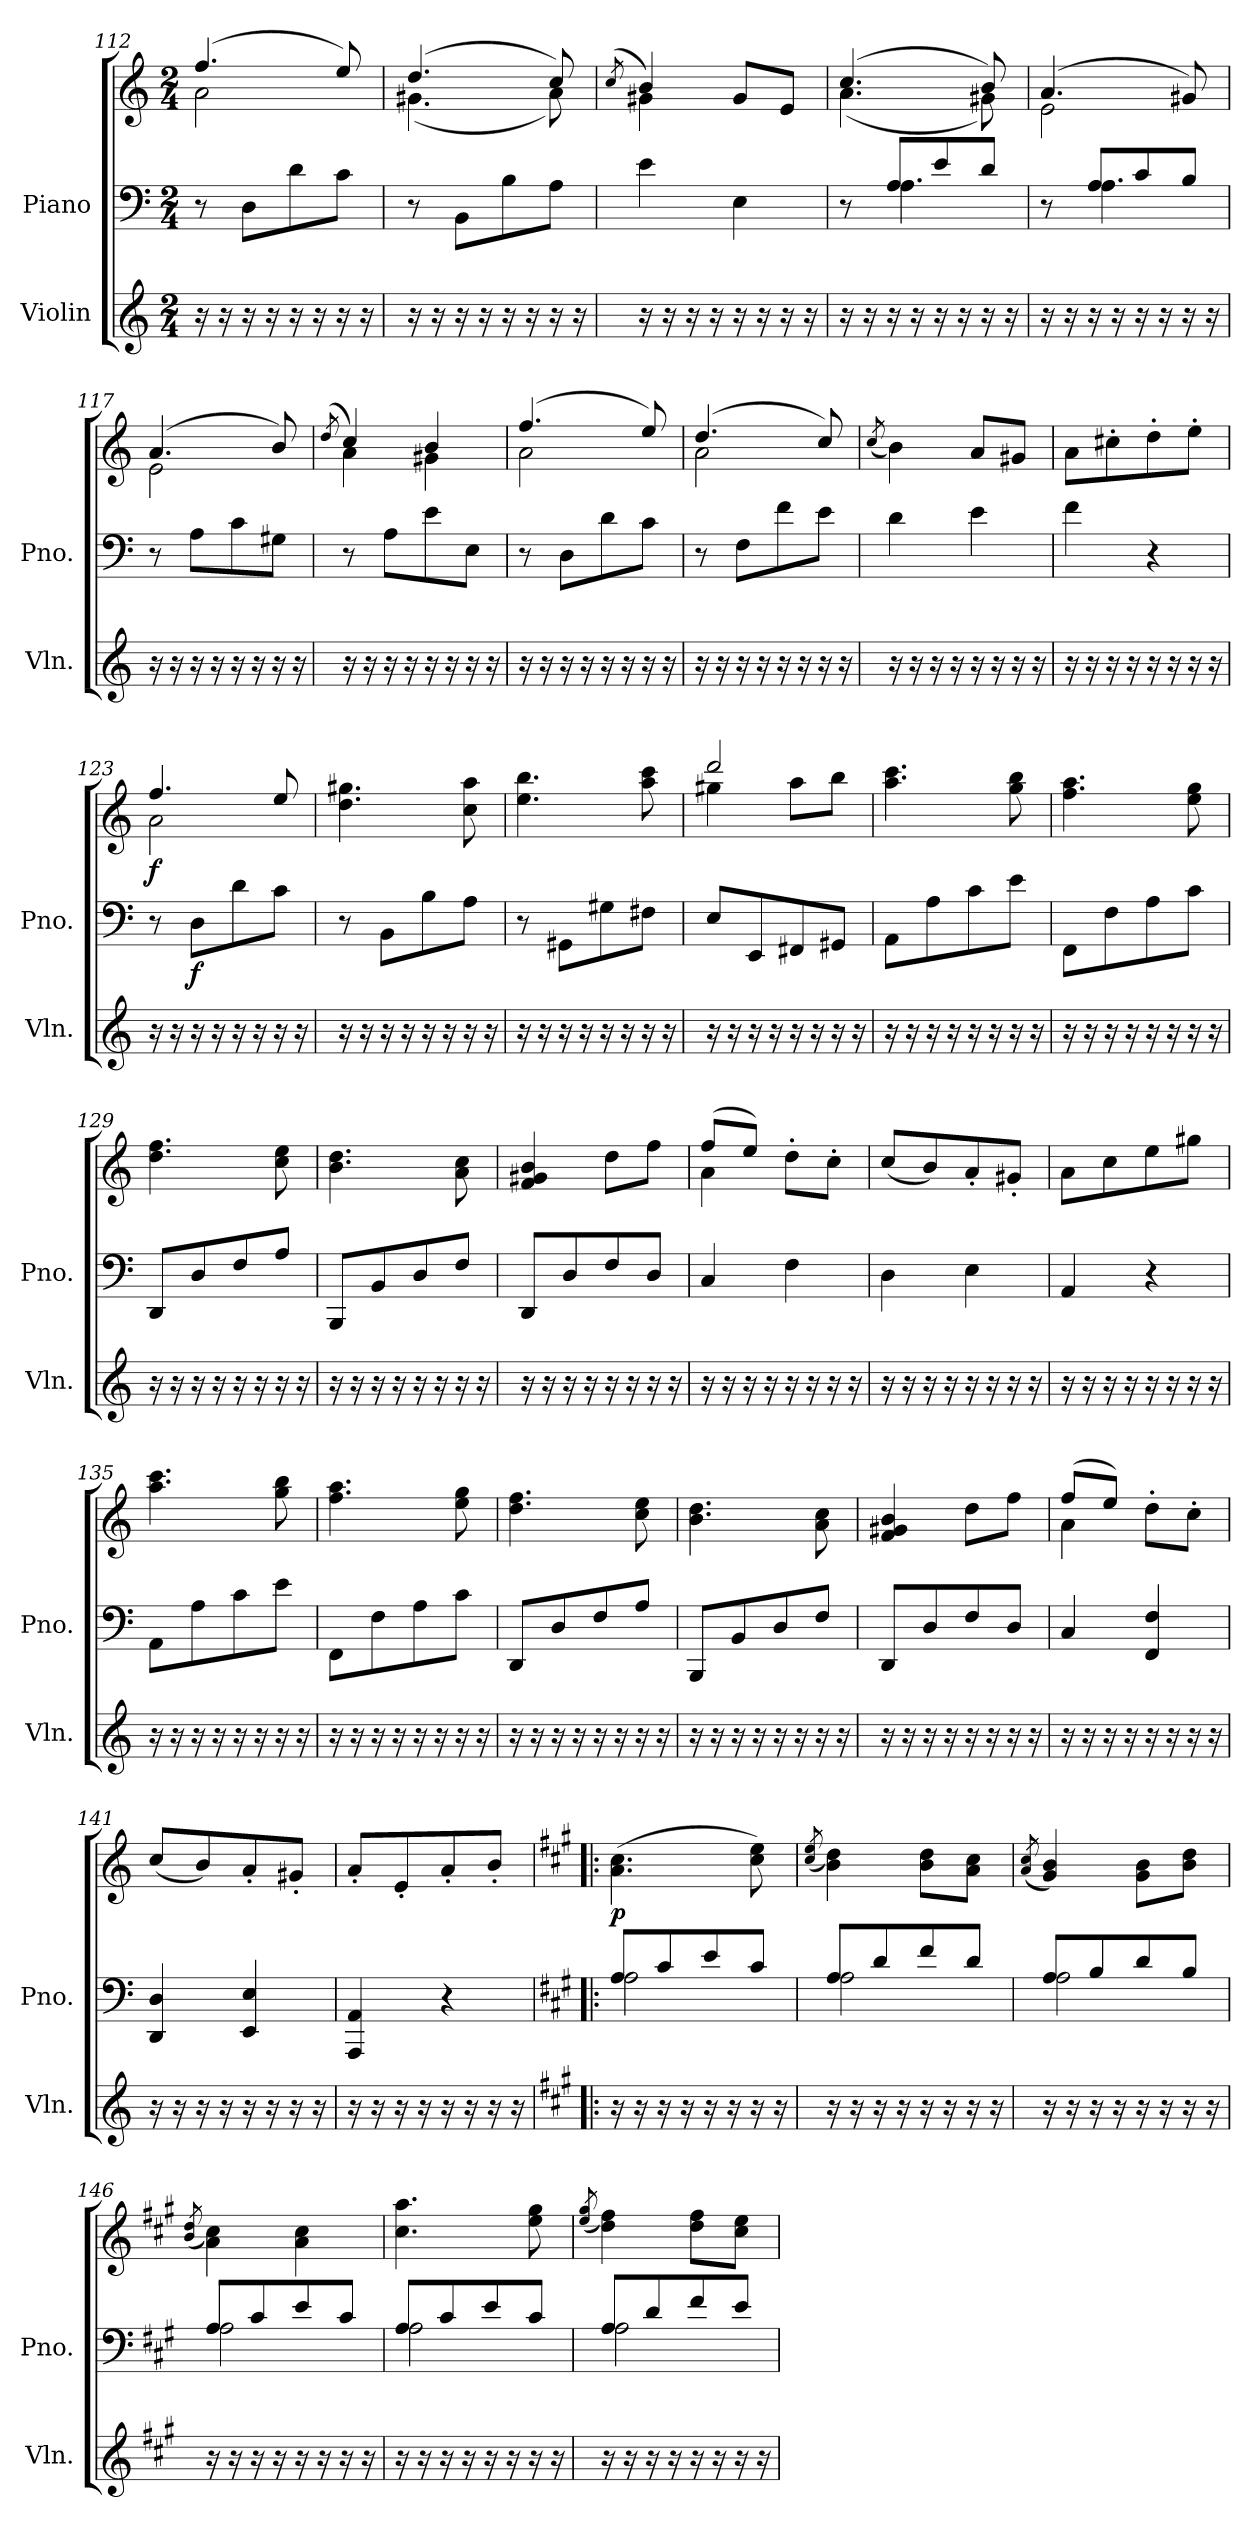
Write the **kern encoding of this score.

**kern	**kern	**kern	**dynam
*part2	*part1	*part1	*part1
*staff3	*staff2	*staff1	*staff1/2
*I"Violin	*I"Piano	*	*
*I'Vln.	*I'Pno.	*	*
*clefG2	*clefF4	*clefG2	*
*k[]	*k[]	*k[]	*
*M2/4	*M2/4	*M2/4	*
=112	=112	=112	=112
*	*	*^	*
16r	8r	(>4.ff/	2a\	.
16r	.	.	.	.
16r	8D\L	.	.	.
16r	.	.	.	.
16r	8d\	.	.	.
16r	.	.	.	.
16r	8c\J	8ee/)	.	.
16r	.	.	.	.
=113	=113	=113	=113	=113
16r	8r	(>4.dd/	(<4.g#X\	.
16r	.	.	.	.
16r	8BB\L	.	.	.
16r	.	.	.	.
16r	8B\	.	.	.
16r	.	.	.	.
16r	8A\J	8cc/)	8a\)	.
16r	.	.	.	.
=114	=114	=114	=114	=114
.	.	(>8qcc/	.	.
16r	4e\	4b/)	4g#X\	.
16r	.	.	.	.
16r	.	.	.	.
16r	.	.	.	.
16r	4E\	8g#/L	4ryy	.
16r	.	.	.	.
16r	.	8e/J	.	.
16r	.	.	.	.
!!LO:LB:g=z	!!
=115	=115	=115	=115	=115
*	*^	*	*	*
16r	8r	8ryy	(>4.cc/	(<4.a\	.
16r	.	.	.	.	.
16r	8A/L	4.A\	.	.	.
16r	.	.	.	.	.
16r	8e/	.	.	.	.
16r	.	.	.	.	.
16r	8d/J	.	8b/)	8g#X\)	.
16r	.	.	.	.	.
=116	=116	=116	=116	=116	=116
16r	8r	8ryy	(>4.a/	2e\	.
16r	.	.	.	.	.
16r	8A/L	4.A\	.	.	.
16r	.	.	.	.	.
16r	8c/	.	.	.	.
16r	.	.	.	.	.
16r	8B/J	.	8g#X/)	.	.
16r	.	.	.	.	.
*	*v	*v	*	*	*
=117	=117	=117	=117	=117
16r	8r	(>4.a/	2e\	.
16r	.	.	.	.
16r	8A\L	.	.	.
16r	.	.	.	.
16r	8c\	.	.	.
16r	.	.	.	.
16r	8G#X\J	8b/)	.	.
16r	.	.	.	.
=118	=118	=118	=118	=118
.	.	(>8qdd/	.	.
16r	8r	4cc/)	4a\	.
16r	.	.	.	.
16r	8A\L	.	.	.
16r	.	.	.	.
16r	8e\	4b/	4g#X\	.
16r	.	.	.	.
16r	8E\J	.	.	.
16r	.	.	.	.
=119	=119	=119	=119	=119
16r	8r	(>4.ff/	2a\	.
16r	.	.	.	.
16r	8D\L	.	.	.
16r	.	.	.	.
16r	8d\	.	.	.
16r	.	.	.	.
16r	8c\J	8ee/)	.	.
16r	.	.	.	.
=120	=120	=120	=120	=120
16r	8r	(>4.dd/	2a\	.
16r	.	.	.	.
16r	8F\L	.	.	.
16r	.	.	.	.
16r	8f\	.	.	.
16r	.	.	.	.
16r	8e\J	8cc/)	.	.
16r	.	.	.	.
*	*	*v	*v	*
!!LO:PB:g=z
=121	=121	=121	=121
.	.	(<8qcc/	.
16r	4d\	4b\)	.
16r	.	.	.
16r	.	.	.
16r	.	.	.
16r	4e\	8a/L	.
16r	.	.	.
16r	.	8g#X/J	.
16r	.	.	.
=122	=122	=122	=122
16r	4f\	8a\L	.
16r	.	.	.
16r	.	8cc#X'\	.
16r	.	.	.
16r	4r	8dd'\	.
16r	.	.	.
16r	.	8ee'\J	.
16r	.	.	.
=123	=123	=123	=123
*	*	*^	*
!	!	!	!	!LO:DY:b
16r	8r	4.ff/	2a\	f
16r	.	.	.	.
!	!	!	!	!LO:DY:b=2
16r	8D\L	.	.	f
16r	.	.	.	.
16r	8d\	.	.	.
16r	.	.	.	.
16r	8c\J	8ee/	.	.
16r	.	.	.	.
*	*	*v	*v	*
=124	=124	=124	=124
16r	8r	4.dd\ 4.gg#X\	.
16r	.	.	.
16r	8BB\L	.	.
16r	.	.	.
16r	8B\	.	.
16r	.	.	.
16r	8A\J	8cc\ 8aa\	.
16r	.	.	.
=125	=125	=125	=125
16r	8r	4.ee\ 4.bb\	.
16r	.	.	.
16r	8GG#X\L	.	.
16r	.	.	.
16r	8G#X\	.	.
16r	.	.	.
16r	8F#X\J	8aa\ 8ccc\	.
16r	.	.	.
=126	=126	=126	=126
*	*	*^	*
16r	8E/L	2ddd/	4gg#X\	.
16r	.	.	.	.
16r	8EE/	.	.	.
16r	.	.	.	.
16r	8FF#X/	.	8aa\L	.
16r	.	.	.	.
16r	8GG#X/J	.	8bb\J	.
16r	.	.	.	.
*	*	*v	*v	*
!!LO:LB:g=z
=127	=127	=127	=127
16r	8AA\L	4.aa\ 4.ccc\	.
16r	.	.	.
16r	8A\	.	.
16r	.	.	.
16r	8c\	.	.
16r	.	.	.
16r	8e\J	8gg\ 8bb\	.
16r	.	.	.
=128	=128	=128	=128
16r	8FF\L	4.ff\ 4.aa\	.
16r	.	.	.
16r	8F\	.	.
16r	.	.	.
16r	8A\	.	.
16r	.	.	.
16r	8c\J	8ee\ 8gg\	.
16r	.	.	.
=129	=129	=129	=129
16r	8DD/L	4.dd\ 4.ff\	.
16r	.	.	.
16r	8D/	.	.
16r	.	.	.
16r	8F/	.	.
16r	.	.	.
16r	8A/J	8cc\ 8ee\	.
16r	.	.	.
=130	=130	=130	=130
16r	8BBB/L	4.b\ 4.dd\	.
16r	.	.	.
16r	8BB/	.	.
16r	.	.	.
16r	8D/	.	.
16r	.	.	.
16r	8F/J	8a\ 8cc\	.
16r	.	.	.
=131	=131	=131	=131
16r	8DD/L	4f/ 4g#X/ 4b/	.
16r	.	.	.
16r	8D/	.	.
16r	.	.	.
16r	8F/	8dd\L	.
16r	.	.	.
16r	8D/J	8ff\J	.
16r	.	.	.
=132	=132	=132	=132
*	*	*^	*
16r	4C/	(>8ff/L	4a\	.
16r	.	.	.	.
16r	.	8ee/J)	.	.
16r	.	.	.	.
16r	4F\	8dd'\L	4ryy	.
16r	.	.	.	.
16r	.	8cc'\J	.	.
16r	.	.	.	.
*	*	*v	*v	*
!!LO:LB:g=z
=133	=133	=133	=133
16r	4D\	(<8cc/L	.
16r	.	.	.
16r	.	8b/)	.
16r	.	.	.
16r	4E\	8a'/	.
16r	.	.	.
16r	.	8g#X'/J	.
16r	.	.	.
=134	=134	=134	=134
16r	4AA/	8a\L	.
16r	.	.	.
16r	.	8cc\	.
16r	.	.	.
16r	4r	8ee\	.
16r	.	.	.
16r	.	8gg#X\J	.
16r	.	.	.
=135	=135	=135	=135
16r	8AA\L	4.aa\ 4.ccc\	.
16r	.	.	.
16r	8A\	.	.
16r	.	.	.
16r	8c\	.	.
16r	.	.	.
16r	8e\J	8gg\ 8bb\	.
16r	.	.	.
=136	=136	=136	=136
16r	8FF\L	4.ff\ 4.aa\	.
16r	.	.	.
16r	8F\	.	.
16r	.	.	.
16r	8A\	.	.
16r	.	.	.
16r	8c\J	8ee\ 8gg\	.
16r	.	.	.
=137	=137	=137	=137
16r	8DD/L	4.dd\ 4.ff\	.
16r	.	.	.
16r	8D/	.	.
16r	.	.	.
16r	8F/	.	.
16r	.	.	.
16r	8A/J	8cc\ 8ee\	.
16r	.	.	.
=138	=138	=138	=138
16r	8BBB/L	4.b\ 4.dd\	.
16r	.	.	.
16r	8BB/	.	.
16r	.	.	.
16r	8D/	.	.
16r	.	.	.
16r	8F/J	8a\ 8cc\	.
16r	.	.	.
=139	=139	=139	=139
16r	8DD/L	4f/ 4g#X/ 4b/	.
16r	.	.	.
16r	8D/	.	.
16r	.	.	.
16r	8F/	8dd\L	.
16r	.	.	.
16r	8D/J	8ff\J	.
16r	.	.	.
!!LO:LB:g=z
=140	=140	=140	=140
*	*	*^	*
16r	4C/	(>8ff/L	4a\	.
16r	.	.	.	.
16r	.	8ee/J)	.	.
16r	.	.	.	.
16r	4FF/ 4F/	8dd'\L	4ryy	.
16r	.	.	.	.
16r	.	8cc'\J	.	.
16r	.	.	.	.
*	*	*v	*v	*
=141	=141	=141	=141
16r	4DD/ 4D/	(<8cc/L	.
16r	.	.	.
16r	.	8b/)	.
16r	.	.	.
16r	4EE/ 4E/	8a'/	.
16r	.	.	.
16r	.	8g#X'/J	.
16r	.	.	.
=142	=142	=142	=142
16r	4AAA/ 4AA/	8a'/L	.
16r	.	.	.
16r	.	8e'/	.
16r	.	.	.
16r	4r	8a'/	.
16r	.	.	.
16r	.	8b'/J	.
16r	.	.	.
=143!|:	=143!|:	=143!|:	=143!|:
*k[f#c#g#]	*k[f#c#g#]	*k[f#c#g#]	*
*	*^	*	*
!	!	!	!	!LO:DY:b
16r	8A/L	2A\	(>4.a\ 4.cc#\	p
16r	.	.	.	.
16r	8c#/	.	.	.
16r	.	.	.	.
16r	8e/	.	.	.
16r	.	.	.	.
16r	8c#/J	.	8cc#\ 8ee\)	.
16r	.	.	.	.
=144	=144	=144	=144	=144
.	.	.	(<8qcc#/ 8qee/	.
16r	8A/L	2A\	4b\ 4dd\)	.
16r	.	.	.	.
16r	8d/	.	.	.
16r	.	.	.	.
16r	8f#/	.	8b\ 8dd\L	.
16r	.	.	.	.
16r	8d/J	.	8a\ 8cc#\J	.
16r	.	.	.	.
=145	=145	=145	=145	=145
.	.	.	(<8qa/ 8qcc#/	.
16r	8A/L	2A\	4g#/ 4b/)	.
16r	.	.	.	.
16r	8B/	.	.	.
16r	.	.	.	.
16r	8d/	.	8g#\ 8b\L	.
16r	.	.	.	.
16r	8B/J	.	8b\ 8dd\J	.
16r	.	.	.	.
!!LO:PB:g=z
=146	=146	=146	=146	=146
.	.	.	(<8qb/ 8qdd/	.
16r	8A/L	2A\	4a\ 4cc#\)	.
16r	.	.	.	.
16r	8c#/	.	.	.
16r	.	.	.	.
16r	8e/	.	4a\ 4cc#\	.
16r	.	.	.	.
16r	8c#/J	.	.	.
16r	.	.	.	.
=147	=147	=147	=147	=147
16r	8A/L	2A\	4.cc#\ 4.aa\	.
16r	.	.	.	.
16r	8c#/	.	.	.
16r	.	.	.	.
16r	8e/	.	.	.
16r	.	.	.	.
16r	8c#/J	.	8ee\ 8gg#\	.
16r	.	.	.	.
=148	=148	=148	=148	=148
.	.	.	(<8qee/ 8qgg#/	.
16r	8A/L	2A\	4dd\ 4ff#\)	.
16r	.	.	.	.
16r	8d/	.	.	.
16r	.	.	.	.
16r	8f#/	.	8dd\ 8ff#\L	.
16r	.	.	.	.
16r	8e/J	.	8cc#\ 8ee\J	.
16r	.	.	.	.
*	*v	*v	*	*
=	=	=	=
*-	*-	*-	*-
